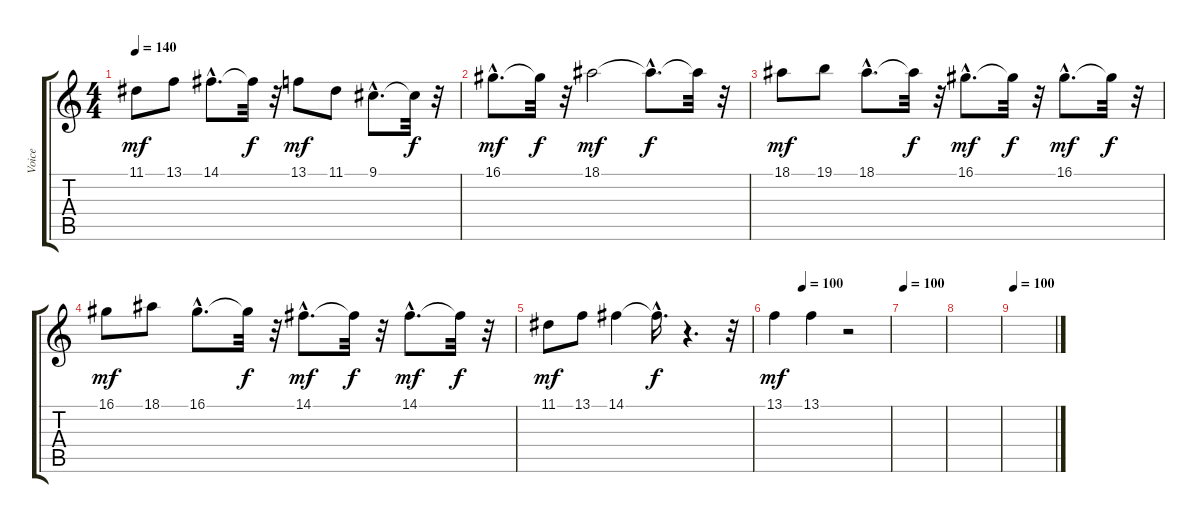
\track ("Voice" "Voice") {instrument lead4chiff}
\staff {score tabs}
\tuning (E4 B3 G3 D3 A2 E2) {hide}
\ts (4 4)
\tempo 140
\clef g2
\ks c
11.1.8{dy mf} 13.1.8 14.1{hac}.8{d} 14.1{t}.32{dy f} r.32 13.1.8{dy mf} 11.1.8 9.1{hac}.8{d} 9.1{t}.32{dy f} r.32 |
16.1{hac}.8{d dy mf} 16.1{t}.32{dy f} r.32 18.1.2{dy mf} 18.1{hac t}.8{d dy f} 18.1{t}.32 r.32 |
18.1.8{dy mf} 19.1.8 18.1{hac}.8{d} 18.1{t}.32{dy f} r.32 16.1{hac}.8{d dy mf} 16.1{t}.32{dy f} r.32 16.1{hac}.8{d dy mf} 16.1{t}.32{dy f} r.32 |
16.1.8{dy mf} 18.1.8 16.1{hac}.8{d} 16.1{t}.32{dy f} r.32 14.1{hac}.8{d dy mf} 14.1{t}.32{dy f} r.32 14.1{hac}.8{d dy mf} 14.1{t}.32{dy f} r.32 |
11.1.8{dy mf} 13.1.8 14.1.4 14.1{hac t}.16{d dy f} r.4{d} r.32 |
\tempo (100 0.25)
13.1.4{dy mf} 13.1.4 r.2 |
\tempo 100
|
|
\tempo 100
